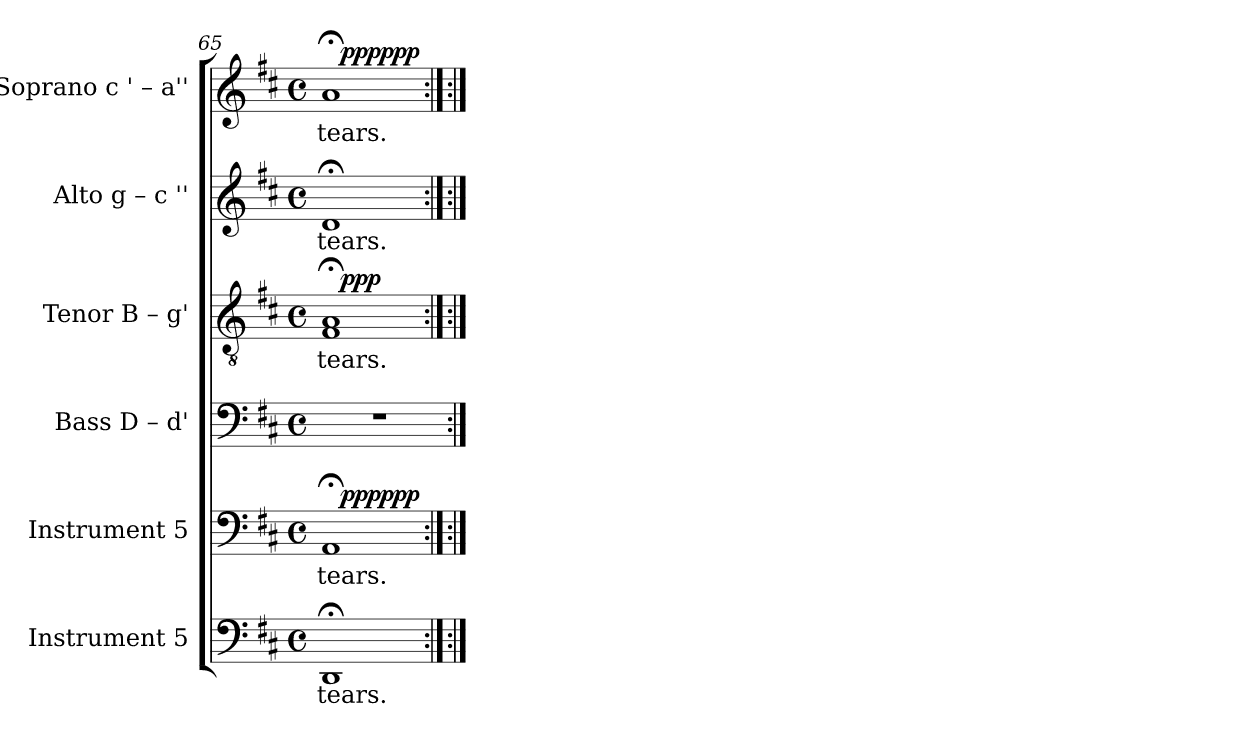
**kern	**text	**kern	**text	**dynam	**kern	**kern	**text	**dynam	**kern	**text	**kern	**text	**dynam
*part6	*part6	*part5	*part5	*part5	*part4	*part3	*part3	*part3	*part2	*part2	*part1	*part1	*part1
*staff6	*staff6	*staff5	*staff5	*staff5	*staff4	*staff3	*staff3	*staff3	*staff2	*staff2	*staff1	*staff1	*staff1
*I"Instrument 5	*	*I"Instrument 5	*	*	*I"Bass  D – d'	*I"Tenor  B – g'	*	*	*I"Alto  g – c ''	*	*I"Soprano  c ' – a''	*	*
*clefF4	*	*clefF4	*	*	*clefF4	*clefGv2	*	*	*clefG2	*	*clefG2	*	*
*k[f#c#]	*	*k[f#c#]	*	*	*k[f#c#]	*k[f#c#]	*	*	*k[f#c#]	*	*k[f#c#]	*	*
*D:	*	*D:	*	*	*D:	*D:	*	*	*D:	*	*D:	*	*
*M4/4	*	*M4/4	*	*	*M4/4	*M4/4	*	*	*M4/4	*	*M4/4	*	*
*met(c)	*	*met(c)	*	*	*met(c)	*met(c)	*	*	*met(c)	*	*met(c)	*	*
=65	=65	=65	=65	=65	=65	=65	=65	=65	=65	=65	=65	=65	=65
!	!LO:LY:b:cj	!	!LO:LY:b:cj	!	!	!	!LO:LY:b:cj	!	!	!LO:LY:b:cj	!	!LO:LY:b:cj	!
*	*	*^	*	*	*	*^	*	*	*	*	*^	*	*
1DD;<	tears.	1AA;<	16ryy	tears.	.	1r	1A;< 1F#;<	16ryy	tears.	.	1d;<	tears.	1a;<	16ryy	tears.	.
!	!	!	!	!	!LO:DY:b	!	!	!	!	!	!	!	!	!	!	!
!	!	!	!	!	!LO:DY:n=1:a	!	!	!	!	!LO:DY:a	!	!	!	!	!	!LO:DY:a
!	!	!	!	!	!	!	!	!	!	!	!	!	!	!	!	!LO:DY:n=1:b
.	.	.	2...ryy	.	ppp ppp	.	.	2...ryy	.	ppp	.	.	.	2...ryy	.	ppp ppp
*	*	*v	*v	*	*	*	*v	*v	*	*	*	*	*v	*v	*	*
=:|!	=:|!	=:|!	=:|!	=:|!	=	=:|!	=:|!	=:|!	=:|!	=:|!	=:|!	=:|!	=:|!
*-	*-	*-	*-	*-	*-	*-	*-	*-	*-	*-	*-	*-	*-
